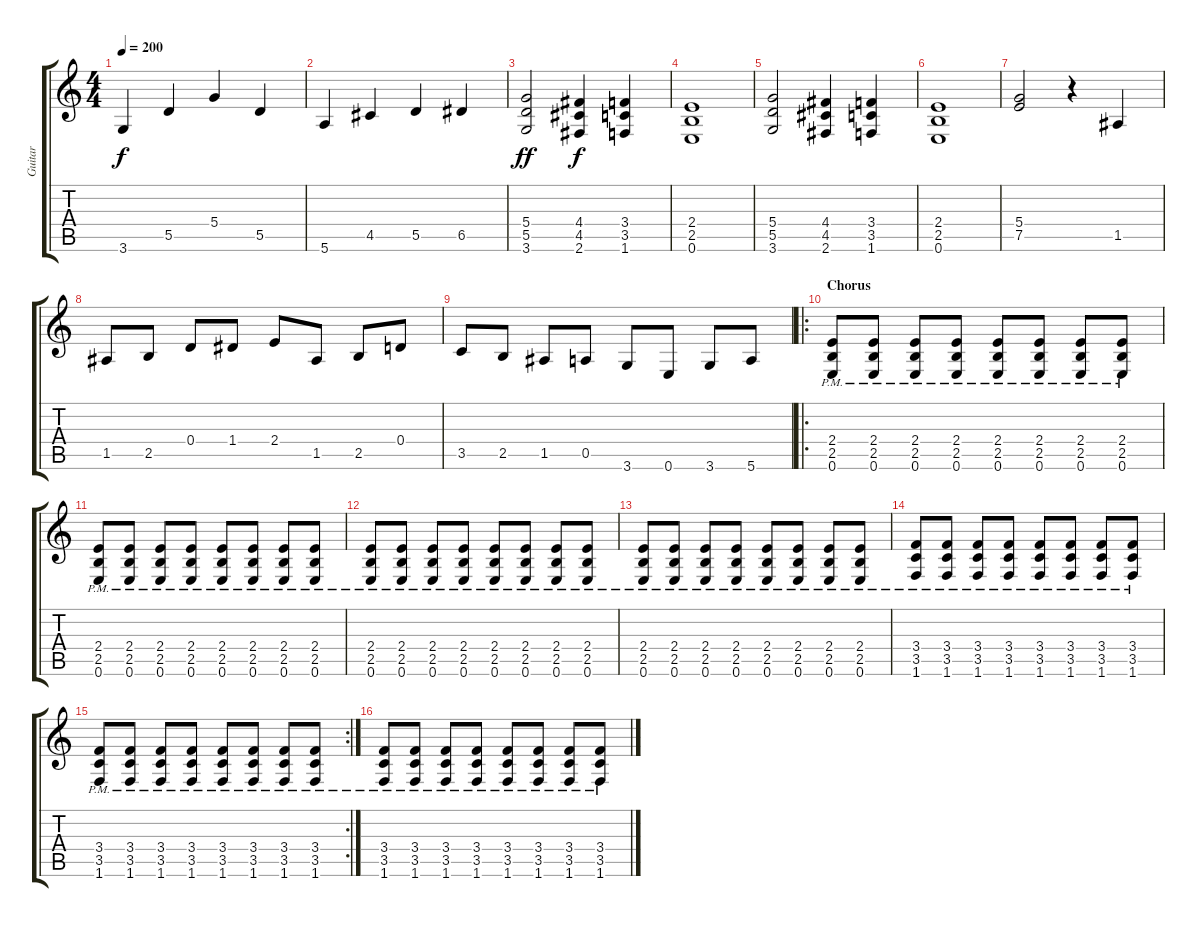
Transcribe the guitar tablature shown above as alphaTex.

\track ("Guitar" "Guitar") {instrument distortionguitar}
\staff {score tabs}
\tuning (E4 B3 G3 D3 A2 E2) {hide}
\ts (4 4)
\tempo 200
\clef g2
\ks c
3.6.4{dy f} 5.5.4 5.4.4 5.5.4 |
5.6.4 4.5.4 5.5.4 6.5.4 |
(5.4 5.5 3.6).2{dy ff} (4.4 4.5 2.6).4{dy f} (3.4 3.5 1.6).4 |
(2.4 2.5 0.6).1 |
(5.4 5.5 3.6).2 (4.4 4.5 2.6).4 (3.4 3.5 1.6).4 |
(2.4 2.5 0.6).1 |
(5.4 7.5).2 r.4 1.5.4 |
1.5.8 2.5.8 0.4.8 1.4.8 2.4.8 1.5.8 2.5.8 0.4.8 |
3.5.8 2.5.8 1.5.8 0.5.8 3.6.8 0.6.8 3.6.8 5.6.8 |
\ro
\section ("" "Chorus")
(2.4{pm} 2.5{pm} 0.6{pm}).8 (2.4{pm} 2.5{pm} 0.6{pm}).8 (2.4{pm} 2.5{pm} 0.6{pm}).8 (2.4{pm} 2.5{pm} 0.6{pm}).8 (2.4{pm} 2.5{pm} 0.6{pm}).8 (2.4{pm} 2.5{pm} 0.6{pm}).8 (2.4{pm} 2.5{pm} 0.6{pm}).8 (2.4{pm} 2.5{pm} 0.6{pm}).8 |
(2.4{pm} 2.5{pm} 0.6{pm}).8 (2.4{pm} 2.5{pm} 0.6{pm}).8 (2.4{pm} 2.5{pm} 0.6{pm}).8 (2.4{pm} 2.5{pm} 0.6{pm}).8 (2.4{pm} 2.5{pm} 0.6{pm}).8 (2.4{pm} 2.5{pm} 0.6{pm}).8 (2.4{pm} 2.5{pm} 0.6{pm}).8 (2.4{pm} 2.5{pm} 0.6{pm}).8 |
(2.4{pm} 2.5{pm} 0.6{pm}).8 (2.4{pm} 2.5{pm} 0.6{pm}).8 (2.4{pm} 2.5{pm} 0.6{pm}).8 (2.4{pm} 2.5{pm} 0.6{pm}).8 (2.4{pm} 2.5{pm} 0.6{pm}).8 (2.4{pm} 2.5{pm} 0.6{pm}).8 (2.4{pm} 2.5{pm} 0.6{pm}).8 (2.4{pm} 2.5{pm} 0.6{pm}).8 |
(2.4{pm} 2.5{pm} 0.6{pm}).8 (2.4{pm} 2.5{pm} 0.6{pm}).8 (2.4{pm} 2.5{pm} 0.6{pm}).8 (2.4{pm} 2.5{pm} 0.6{pm}).8 (2.4{pm} 2.5{pm} 0.6{pm}).8 (2.4{pm} 2.5{pm} 0.6{pm}).8 (2.4{pm} 2.5{pm} 0.6{pm}).8 (2.4{pm} 2.5{pm} 0.6{pm}).8 |
(3.4{pm} 3.5{pm} 1.6{pm}).8 (3.4{pm} 3.5{pm} 1.6{pm}).8 (3.4{pm} 3.5{pm} 1.6{pm}).8 (3.4{pm} 3.5{pm} 1.6{pm}).8 (3.4{pm} 3.5{pm} 1.6{pm}).8 (3.4{pm} 3.5{pm} 1.6{pm}).8 (3.4{pm} 3.5{pm} 1.6{pm}).8 (3.4{pm} 3.5{pm} 1.6{pm}).8 |
\rc 2
(3.4{pm} 3.5{pm} 1.6{pm}).8 (3.4{pm} 3.5{pm} 1.6{pm}).8 (3.4{pm} 3.5{pm} 1.6{pm}).8 (3.4{pm} 3.5{pm} 1.6{pm}).8 (3.4{pm} 3.5{pm} 1.6{pm}).8 (3.4{pm} 3.5{pm} 1.6{pm}).8 (3.4{pm} 3.5{pm} 1.6{pm}).8 (3.4{pm} 3.5{pm} 1.6{pm}).8 |
(3.4{pm} 3.5{pm} 1.6{pm}).8 (3.4{pm} 3.5{pm} 1.6{pm}).8 (3.4{pm} 3.5{pm} 1.6{pm}).8 (3.4{pm} 3.5{pm} 1.6{pm}).8 (3.4{pm} 3.5{pm} 1.6{pm}).8 (3.4{pm} 3.5{pm} 1.6{pm}).8 (3.4{pm} 3.5{pm} 1.6{pm}).8 (3.4{pm} 3.5{pm} 1.6{pm}).8
